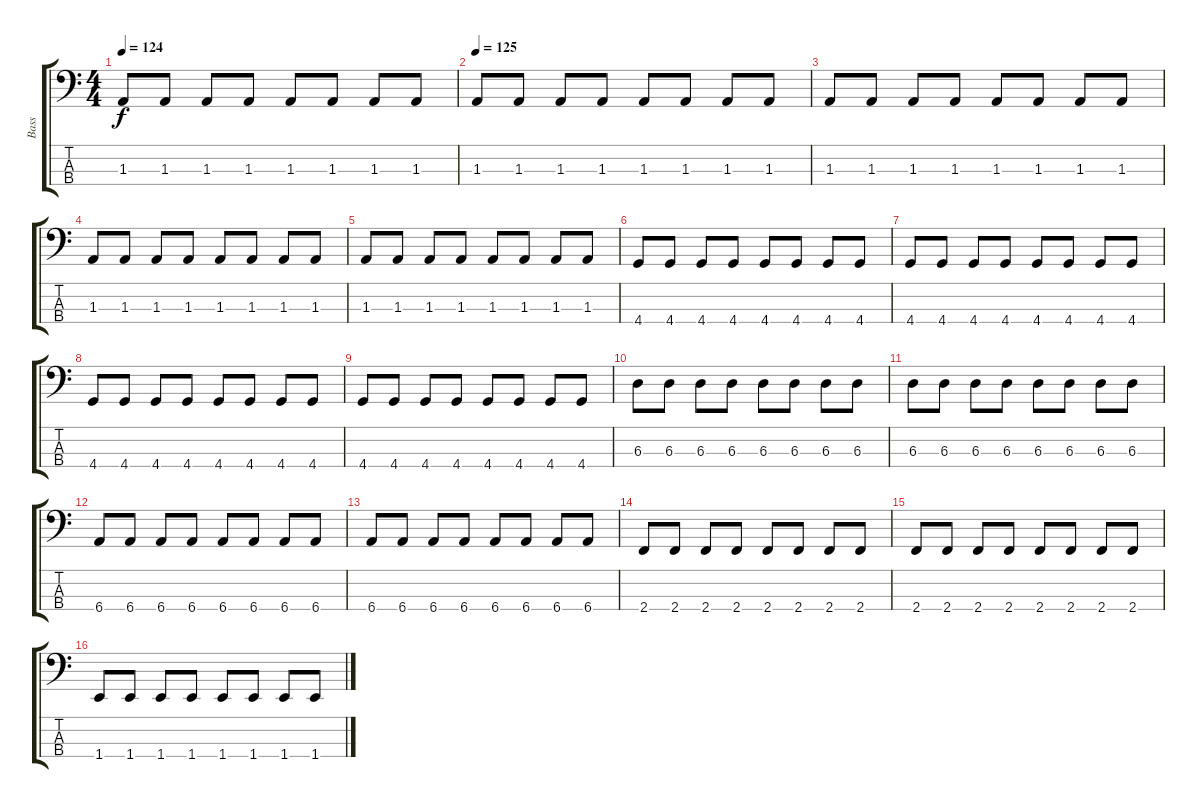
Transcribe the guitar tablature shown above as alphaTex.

\track ("Bass" "Bass") {instrument electricbasspick}
\staff {score tabs}
\tuning (Gb2 Db2 Ab1 Eb1) {hide}
\ts (4 4)
\tempo 124
\clef f4
\ks c
1.3.8{dy f} 1.3.8 1.3.8 1.3.8 1.3.8 1.3.8 1.3.8 1.3.8 |
\tempo 125
1.3.8 1.3.8 1.3.8 1.3.8 1.3.8 1.3.8 1.3.8 1.3.8 |
1.3.8 1.3.8 1.3.8 1.3.8 1.3.8 1.3.8 1.3.8 1.3.8 |
1.3.8 1.3.8 1.3.8 1.3.8 1.3.8 1.3.8 1.3.8 1.3.8 |
1.3.8 1.3.8 1.3.8 1.3.8 1.3.8 1.3.8 1.3.8 1.3.8 |
4.4.8 4.4.8 4.4.8 4.4.8 4.4.8 4.4.8 4.4.8 4.4.8 |
4.4.8 4.4.8 4.4.8 4.4.8 4.4.8 4.4.8 4.4.8 4.4.8 |
4.4.8 4.4.8 4.4.8 4.4.8 4.4.8 4.4.8 4.4.8 4.4.8 |
4.4.8 4.4.8 4.4.8 4.4.8 4.4.8 4.4.8 4.4.8 4.4.8 |
6.3.8 6.3.8 6.3.8 6.3.8 6.3.8 6.3.8 6.3.8 6.3.8 |
6.3.8 6.3.8 6.3.8 6.3.8 6.3.8 6.3.8 6.3.8 6.3.8 |
6.4.8 6.4.8 6.4.8 6.4.8 6.4.8 6.4.8 6.4.8 6.4.8 |
6.4.8 6.4.8 6.4.8 6.4.8 6.4.8 6.4.8 6.4.8 6.4.8 |
2.4.8 2.4.8 2.4.8 2.4.8 2.4.8 2.4.8 2.4.8 2.4.8 |
2.4.8 2.4.8 2.4.8 2.4.8 2.4.8 2.4.8 2.4.8 2.4.8 |
1.4.8 1.4.8 1.4.8 1.4.8 1.4.8 1.4.8 1.4.8 1.4.8
